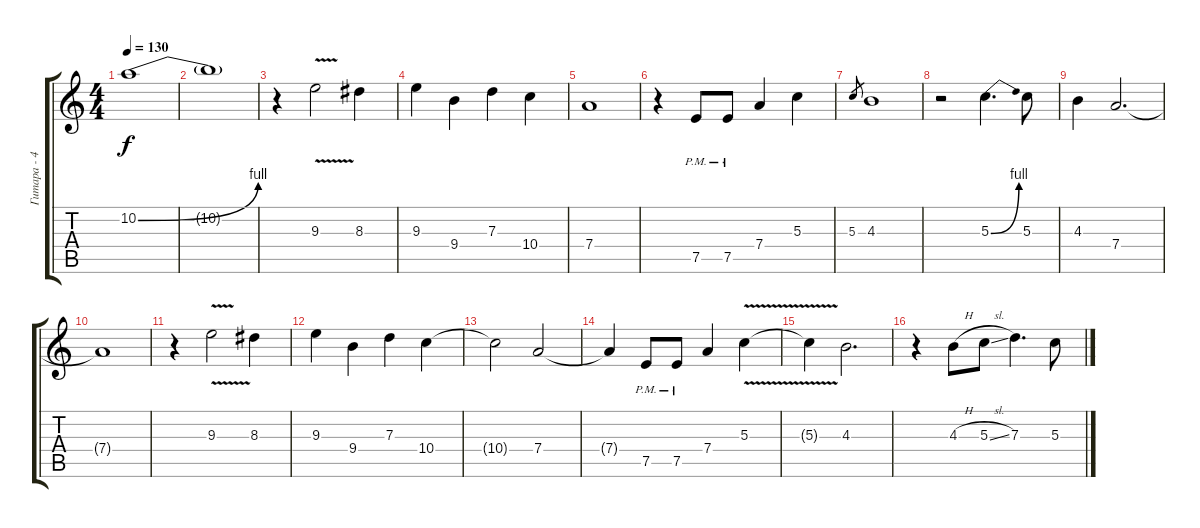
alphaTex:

\track ("Гитара - 4" "Гитара - 4") {instrument electricguitarclean}
\staff {score tabs}
\tuning (E4 B3 G3 D3 A2 E2) {hide}
\ts (4 4)
\tempo 130
\clef g2
\ks c
10.2{be (bend 0 0 60 4)}.1{dy f} |
10.2{t}.1 |
r.4 9.3{v}.2 8.3.4 |
9.3.4 9.4.4 7.3.4 10.4.4 |
7.4.1 |
r.4 7.5{pm}.8 7.5{pm}.8 7.4.4 5.3.4 |
5.3.8{gr} 4.3.1 |
r.2 5.3{be (bend 0 0 60 4)}.4{d} 5.3.8 |
4.3.4 7.4.2{d} |
7.4{t}.1 |
r.4 9.3{v}.2 8.3.4 |
9.3.4 9.4.4 7.3.4 10.4.4 |
10.4{t}.2 7.4.2 |
7.4{t}.4 7.5{pm}.8 7.5{pm}.8 7.4.4 5.3{v}.4 |
5.3{t}.4 4.3.2{d} |
r.4 4.3{h}.8 5.3{sl}.8 7.3.4{d} 5.3{sl}.8
